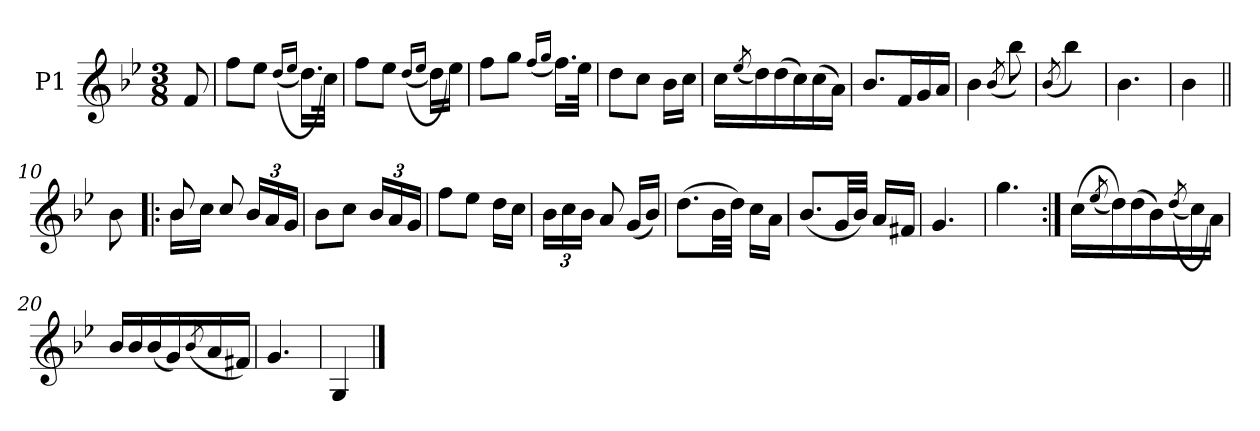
**kern
*part1
*staff1
*I"P1
*clefG2
*k[b-e-]
*B-:
*M3/8
=
8f
=1
8ffL
8ee-J
((16qqdd/LL
16qqee-/JJ
16.ddLL)
32ccJJk)
=2
8ffL
8ee-J
((16qqdd/LL
16qqee-/JJ
16ddLL)
16ee-JJ)
=3
8ffL
8ggJ
(16qqff/LL
16qqgg/JJ
16.ffLL)
32ee-JJk
=4
8ddL
8ccJ
16b-LL
16ccJJ
=5
16ccLL
(8qee-/
16dd)
(16dd
16cc)
(16cc
16aJJ)
=6
8.b-L
16fL
16g
16aJJ
=7
4b-
(8qb-/
8bb-)
=8
(8qb-/
4bb-)
=9
4.b-
=
4b-
=10||
8b-
=11!|:
*^
8b-	16b-LL
.	16ccJJ
8cc	8ccyy
24b-LL	8ryy
24a	.
24gJJ	.
*v	*v
=12
8b-L
8ccJ
24b-LL
24a
24gJJ
=13
8ffL
8ee-J
16ddLL
16ccJJ
=14
24b-LL
24cc
24b-JJ
8a
(16gLL
16b-JJ)
=15
(8.ddL
32b-LL
32ddJJJ)
16ccLL
16aJJ
=16
(8.b-L
32gLL
32b-JJJ)
16aLL
16f#XJJ
=17
4.g
=18
4.gg
=19:|!
(16ccLL
(8qee-/
16dd))
(16dd
16b-)
((8qdd/
16cc)
16aJJ)
=20
16b-LL
16b-
(16b-
16g)
(8qb-/
16a
16f#XJJ)
=21
4.g
=22
4G
==
*-
